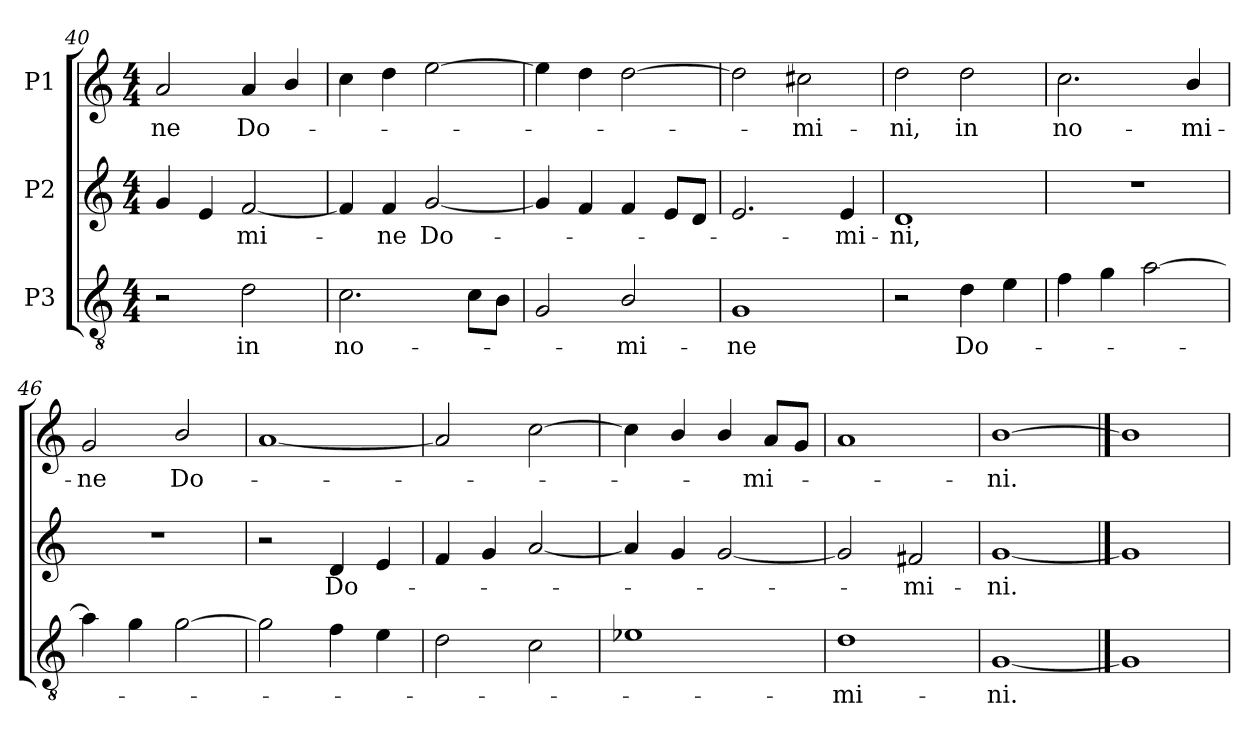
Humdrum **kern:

**kern	**text	**kern	**text	**kern	**text
*part3	*part3	*part2	*part2	*part1	*part1
*staff3	*staff3	*staff2	*staff2	*staff1	*staff1
*I"P3	*	*I"P2	*	*I"P1	*
*clefGv2	*	*clefG2	*	*clefG2	*
*ITrd7c12	*	*	*	*	*
*k[]	*	*k[]	*	*k[]	*
*C:	*	*C:	*	*C:	*
*M4/4	*	*M4/4	*	*M4/4	*
=40	=40	=40	=40	=40	=40
!	!	!	!	!	!LO:LY:b:color=#000000
2r	.	4gi/	.	2ai/	-ne
.	.	4ei/	.	.	.
!	!LO:LY:b:color=#000000	!	!	!	!
!	!	!	!LO:LY:b:color=#000000	!	!
!	!	!	!	!	!LO:LY:b:color=#000000
2Di\	in	[2fi/	-mi-	4ai/	Do-
.	.	.	.	4bi/	.
!!LO:LB:g=z
=41	=41	=41	=41	=41	=41
!	!LO:LY:b:color=#000000	!	!	!	!
2.Ci\	no-	4fi/]	.	4cci\	.
!	!	!	!LO:LY:b:color=#000000	!	!
.	.	4fi/	-ne	4ddi\	.
!	!	!	!LO:LY:b:color=#000000	!	!
.	.	[2gi/	Do-	[2eei\	.
8Ci\L	.	.	.	.	.
8BBi\J	.	.	.	.	.
=42	=42	=42	=42	=42	=42
2GGi/	.	4gi/]	.	4eei\]	.
.	.	4fi/	.	4ddi\	.
!	!LO:LY:b:color=#000000	!	!	!	!
2BBi/	-mi-	4fi/	.	[2ddi\	.
.	.	8ei/L	.	.	.
.	.	8di/J	.	.	.
=43	=43	=43	=43	=43	=43
!	!LO:LY:b:color=#000000	!	!	!	!
1GGi	-ne	2.ei/	.	2ddi\]	.
!	!	!	!	!	!LO:LY:b:color=#000000
.	.	.	.	2cc#Xi\	-mi-
!	!	!	!LO:LY:b:color=#000000	!	!
.	.	4ei/	-mi-	.	.
=44	=44	=44	=44	=44	=44
!	!	!	!LO:LY:b:color=#000000	!	!
!	!	!	!	!	!LO:LY:b:color=#000000
2r	.	1di	-ni,	2ddi\	-ni,
!	!LO:LY:b:color=#000000	!	!	!	!
!	!	!	!	!	!LO:LY:b:color=#000000
4Di\	Do-	.	.	2ddi\	in
4Ei\	.	.	.	.	.
=45	=45	=45	=45	=45	=45
!	!	!	!	!	!LO:LY:b:color=#000000
4Fi\	.	1r	.	2.cci\	no-
4Gi\	.	.	.	.	.
[2Ai\	.	.	.	.	.
!	!	!	!	!	!LO:LY:b:color=#000000
.	.	.	.	4bi/	-mi-
!!LO:LB:g=z
=46	=46	=46	=46	=46	=46
!	!	!	!	!	!LO:LY:b:color=#000000
4Ai\]	.	1r	.	2gi/	-ne
4Gi\	.	.	.	.	.
!	!	!	!	!	!LO:LY:b:color=#000000
[2Gi\	.	.	.	2bi/	Do-
=47	=47	=47	=47	=47	=47
2Gi\]	.	2r	.	[1ai	.
!	!	!	!LO:LY:b:color=#000000	!	!
4Fi\	.	4di/	Do-	.	.
4Ei\	.	4ei/	.	.	.
=48	=48	=48	=48	=48	=48
2Di\	.	4fi/	.	2ai/]	.
.	.	4gi/	.	.	.
2Ci\	.	[2ai/	.	[2cci\	.
=49	=49	=49	=49	=49	=49
1E-Xi	.	4ai/]	.	4cci\]	.
.	.	4gi/	.	4bi/	.
.	.	[2gi/	.	4bi/	.
!	!	!	!	!	!LO:LY:b:color=#000000
.	.	.	.	8ai/L	-mi-
.	.	.	.	8gi/J	.
=50	=50	=50	=50	=50	=50
!	!LO:LY:b:color=#000000	!	!	!	!
1Di	-mi-	2gi/]	.	1ai	.
!	!	!	!LO:LY:b:color=#000000	!	!
.	.	2f#Xi/	-mi-	.	.
=51	=51	=51	=51	=51	=51
!	!LO:LY:b:color=#000000	!	!	!	!
!	!	!	!LO:LY:b:color=#000000	!	!
!	!	!	!	!	!LO:LY:b:color=#000000
[1GGi	-ni.	[1gi	-ni.	[1bi	-ni.
==52	==52	==52	==52	==52	==52
1GGi]	.	1gi]	.	1bi]	.
=	=	=	=	=	=
*-	*-	*-	*-	*-	*-
